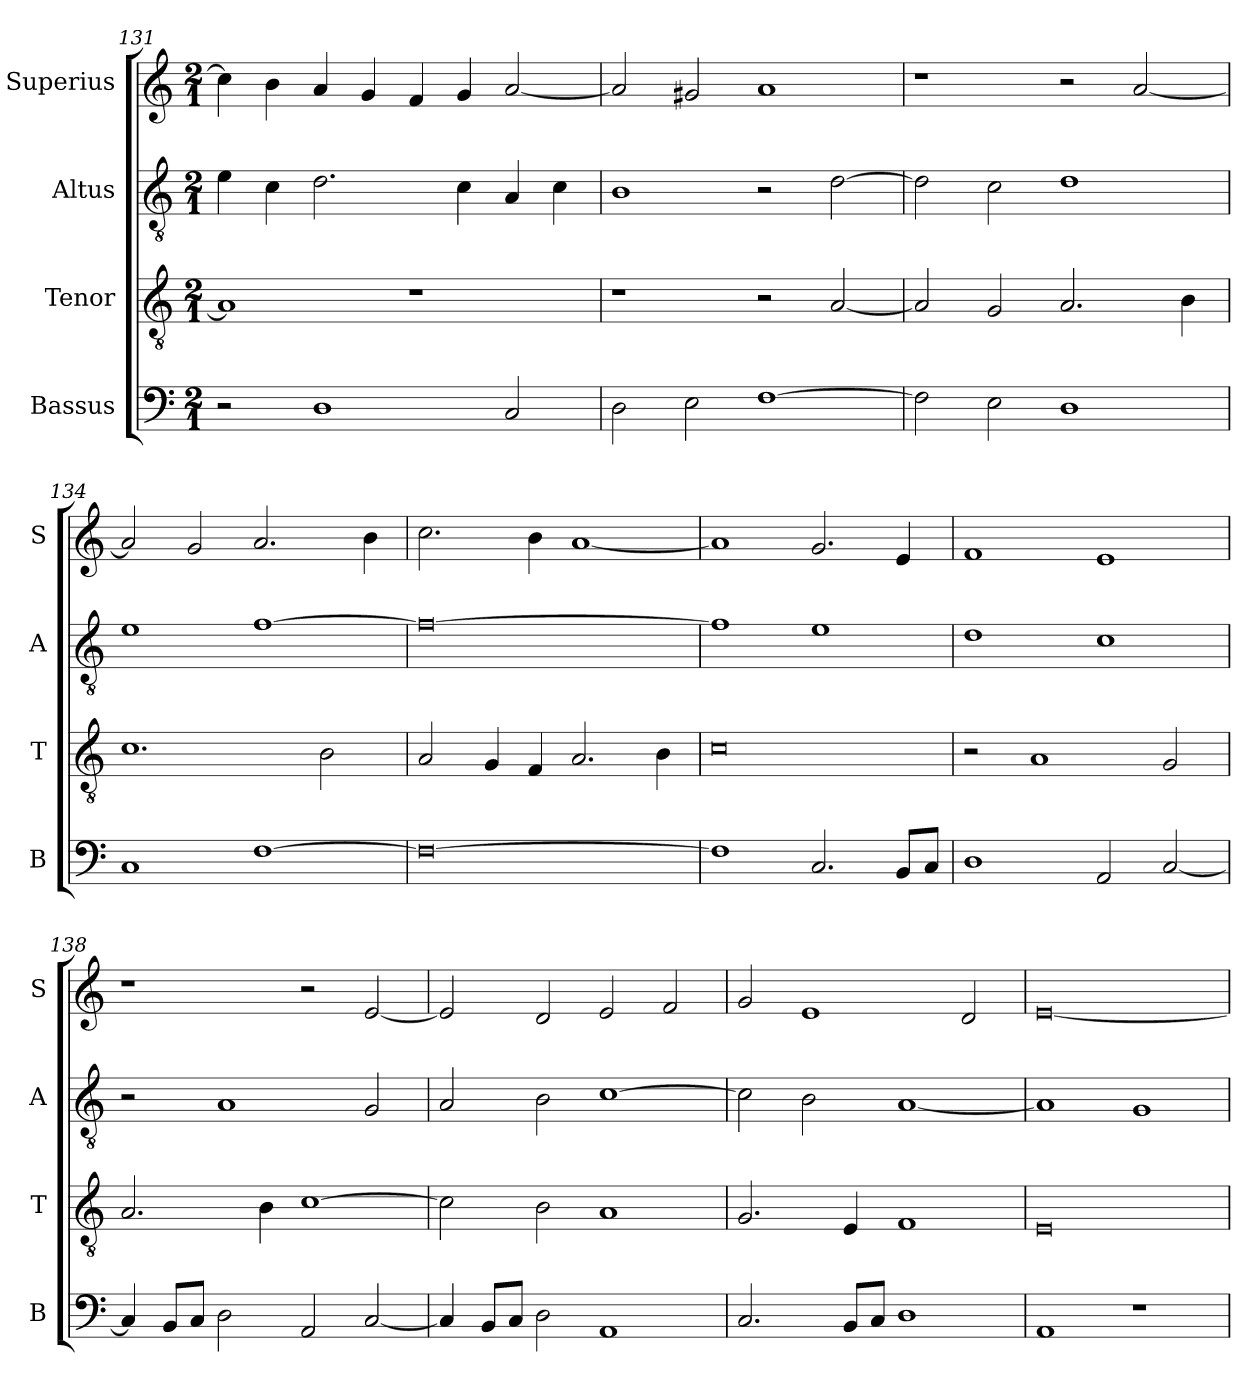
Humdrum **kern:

**kern	**kern	**kern	**kern
*part4	*part3	*part2	*part1
*staff4	*staff3	*staff2	*staff1
*I"Bassus	*I"Tenor	*I"Altus	*I"Superius
*I'B	*I'T	*I'A	*I'S
*clefF4	*clefGv2	*clefGv2	*clefG2
*k[]	*k[]	*k[]	*k[]
*C:	*C:	*C:	*C:
*M2/1	*M2/1	*M2/1	*M2/1
=131	=131	=131	=131
2r	1A]	4e	4cc]
.	.	4c	4b
1D	.	2.d	4a
.	.	.	4g
.	1r	.	4f
.	.	4c	4g
2C	.	4A	[2a
.	.	4c	.
=132	=132	=132	=132
2D	1r	1B	2a]
2E	.	.	2g#X
[1F	2r	2r	1a
.	[2A	[2d	.
=133	=133	=133	=133
2F]	2A]	2d]	1r
2E	2G	2c	.
1D	2.A	1d	2r
.	.	.	[2a
.	4B	.	.
=134	=134	=134	=134
1C	1.c	1e	2a]
.	.	.	2g
[1F	.	[1f	2.a
.	2B	.	.
.	.	.	4b
=135	=135	=135	=135
0F_	2A	0f_	2.cc
.	4G	.	.
.	4F	.	4b
.	2.A	.	[1a
.	4B	.	.
=136	=136	=136	=136
1F]	0c	1f]	1a]
2.C	.	1e	2.g
8BBL	.	.	4e
8CJ	.	.	.
=137	=137	=137	=137
1D	2r	1d	1f
.	1A	.	.
2AA	.	1c	1e
[2C	2G	.	.
=138	=138	=138	=138
4C]	2.A	2r	1r
8BBL	.	.	.
8CJ	.	.	.
2D	.	1A	.
.	4B	.	.
2AA	[1c	.	2r
[2C	.	2G	[2e
=139	=139	=139	=139
4C]	2c]	2A	2e]
8BBL	.	.	.
8CJ	.	.	.
2D	2B	2B	2d
1AA	1A	[1c	2e
.	.	.	2f
=140	=140	=140	=140
2.C	2.G	2c]	2g
.	.	2B	1e
8BBL	4E	.	.
8CJ	.	.	.
1D	1F	[1A	.
.	.	.	2d
=141	=141	=141	=141
1AA	0E	1A]	[0e
1r	.	1G	.
=	=	=	=
*-	*-	*-	*-
